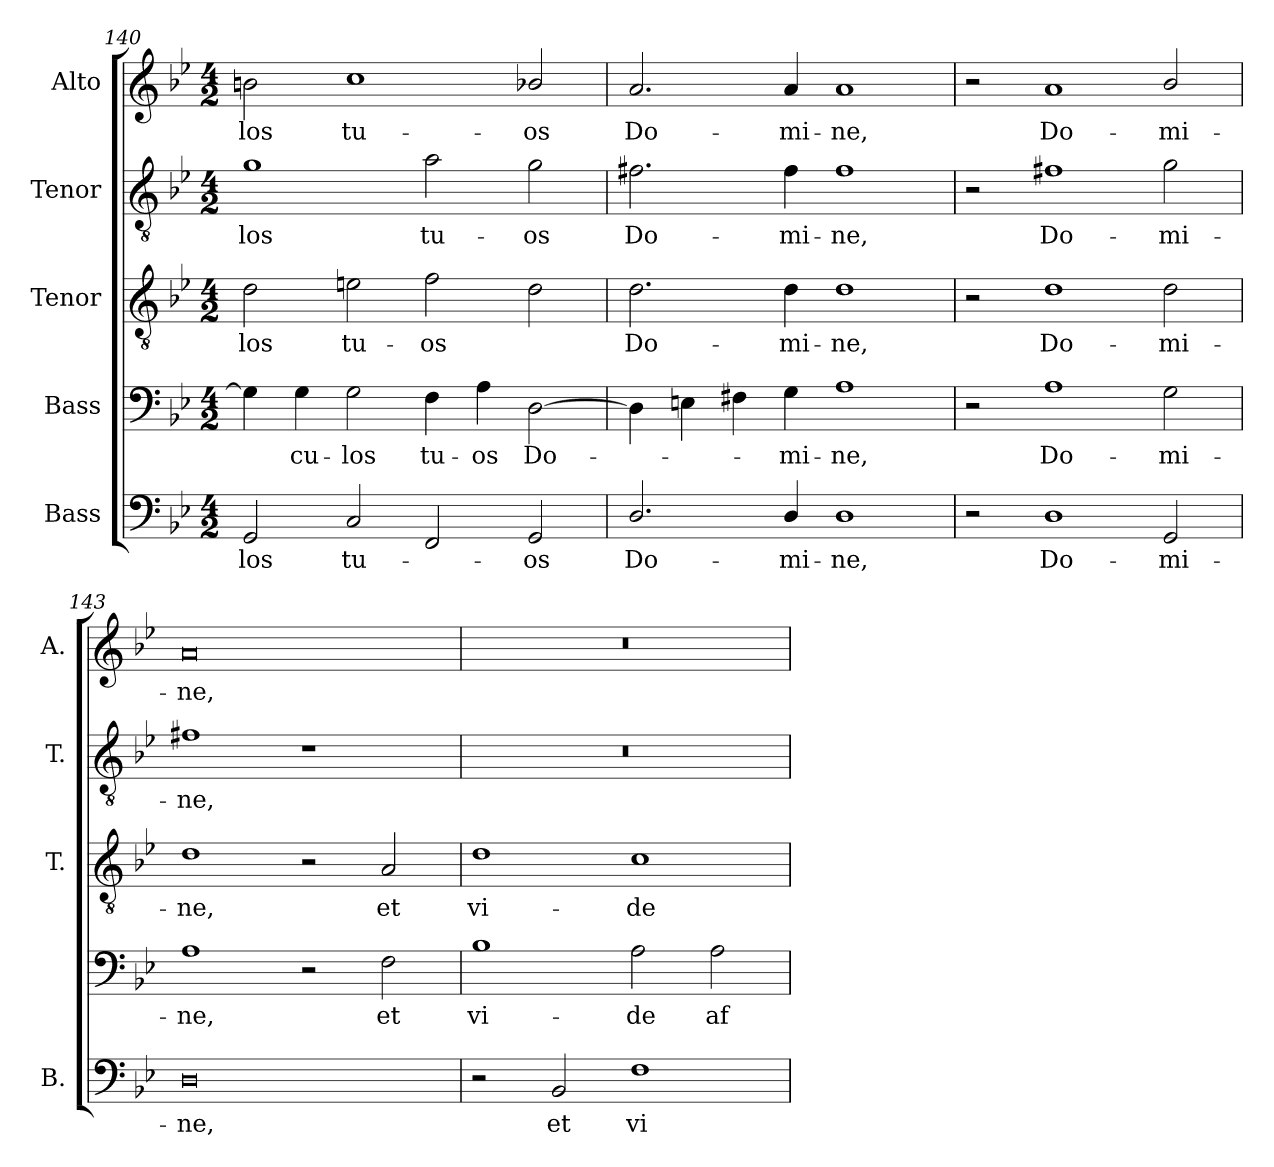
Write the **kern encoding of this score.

**kern	**text	**kern	**text	**kern	**text	**kern	**text	**kern	**text
*part5	*part5	*part4	*part4	*part3	*part3	*part2	*part2	*part1	*part1
*staff5	*staff5	*staff4	*staff4	*staff3	*staff3	*staff2	*staff2	*staff1	*staff1
*I"Bass	*	*I"Bass	*	*I"Tenor	*	*I"Tenor	*	*I"Alto	*
*I'B.	*	*	*	*I'T.	*	*I'T.	*	*I'A.	*
*clefF4	*	*clefF4	*	*clefGv2	*	*clefGv2	*	*clefG2	*
*	*	*	*	*ITrd7c12	*	*ITrd7c12	*	*	*
*k[b-e-]	*	*k[b-e-]	*	*k[b-e-]	*	*k[b-e-]	*	*k[b-e-]	*
*B-:	*	*B-:	*	*B-:	*	*B-:	*	*B-:	*
*M4/2	*	*M4/2	*	*M4/2	*	*M4/2	*	*M4/2	*
=140	=140	=140	=140	=140	=140	=140	=140	=140	=140
!	!LO:LY:b:color=#000000	!	!	!	!	!	!	!	!
!	!	!	!	!	!LO:LY:b:color=#000000	!	!	!	!
!	!	!	!	!	!	!	!LO:LY:b:color=#000000	!	!
!	!	!	!	!	!	!	!	!	!LO:LY:b:color=#000000
2GGi/	-los	4Gi\]	.	2Di\	-los	1Gi	-los	2bni\	-los
!	!	!	!LO:LY:b:color=#000000	!	!	!	!	!	!
.	.	4Gi\	-cu-	.	.	.	.	.	.
!	!LO:LY:b:color=#000000	!	!	!	!	!	!	!	!
!	!	!	!LO:LY:b:color=#000000	!	!	!	!	!	!
!	!	!	!	!	!LO:LY:b:color=#000000	!	!	!	!
!	!	!	!	!	!	!	!	!	!LO:LY:b:color=#000000
2Ci/	tu-	2Gi\	-los	2Eni\	tu-	.	.	1cci	tu-
!	!	!	!LO:LY:b:color=#000000	!	!	!	!	!	!
!	!	!	!	!	!LO:LY:b:color=#000000	!	!	!	!
!	!	!	!	!	!	!	!LO:LY:b:color=#000000	!	!
2FFi/	.	4Fi\	tu-	2Fi\	-os	2Ai\	tu-	.	.
!	!	!	!LO:LY:b:color=#000000	!	!	!	!	!	!
.	.	4Ai\	-os	.	.	.	.	.	.
!	!LO:LY:b:color=#000000	!	!	!	!	!	!	!	!
!	!	!	!LO:LY:b:color=#000000	!	!	!	!	!	!
!	!	!	!	!	!	!	!LO:LY:b:color=#000000	!	!
!	!	!	!	!	!	!	!	!	!LO:LY:b:color=#000000
2GGi/	-os	[2Di\	Do-	2Di\	.	2Gi\	-os	2b-Xi/	-os
=141	=141	=141	=141	=141	=141	=141	=141	=141	=141
!	!LO:LY:b:color=#000000	!	!	!	!	!	!	!	!
!	!	!	!	!	!LO:LY:b:color=#000000	!	!	!	!
!	!	!	!	!	!	!	!LO:LY:b:color=#000000	!	!
!	!	!	!	!	!	!	!	!	!LO:LY:b:color=#000000
2.Di/	Do-	4Di\]	.	2.Di\	Do-	2.F#Xi\	Do-	2.ai/	Do-
.	.	4Eni\	.	.	.	.	.	.	.
.	.	4F#Xi\	.	.	.	.	.	.	.
!	!LO:LY:b:color=#000000	!	!	!	!	!	!	!	!
!	!	!	!LO:LY:b:color=#000000	!	!	!	!	!	!
!	!	!	!	!	!LO:LY:b:color=#000000	!	!	!	!
!	!	!	!	!	!	!	!LO:LY:b:color=#000000	!	!
!	!	!	!	!	!	!	!	!	!LO:LY:b:color=#000000
4Di/	-mi-	4Gi\	-mi-	4Di\	-mi-	4F#i\	-mi-	4ai/	-mi-
!	!LO:LY:b:color=#000000	!	!	!	!	!	!	!	!
!	!	!	!LO:LY:b:color=#000000	!	!	!	!	!	!
!	!	!	!	!	!LO:LY:b:color=#000000	!	!	!	!
!	!	!	!	!	!	!	!LO:LY:b:color=#000000	!	!
!	!	!	!	!	!	!	!	!	!LO:LY:b:color=#000000
1Di	-ne,	1Ai	-ne,	1Di	-ne,	1F#i	-ne,	1ai	-ne,
=142	=142	=142	=142	=142	=142	=142	=142	=142	=142
2r	.	2r	.	2r	.	2r	.	2r	.
!	!LO:LY:b:color=#000000	!	!	!	!	!	!	!	!
!	!	!	!LO:LY:b:color=#000000	!	!	!	!	!	!
!	!	!	!	!	!LO:LY:b:color=#000000	!	!	!	!
!	!	!	!	!	!	!	!LO:LY:b:color=#000000	!	!
!	!	!	!	!	!	!	!	!	!LO:LY:b:color=#000000
1Di	Do-	1Ai	Do-	1Di	Do-	1F#Xi	Do-	1ai	Do-
!	!LO:LY:b:color=#000000	!	!	!	!	!	!	!	!
!	!	!	!LO:LY:b:color=#000000	!	!	!	!	!	!
!	!	!	!	!	!LO:LY:b:color=#000000	!	!	!	!
!	!	!	!	!	!	!	!LO:LY:b:color=#000000	!	!
!	!	!	!	!	!	!	!	!	!LO:LY:b:color=#000000
2GGi/	-mi-	2Gi\	-mi-	2Di\	-mi-	2Gi\	-mi-	2b-i/	-mi-
!!LO:LB:g=z
=143	=143	=143	=143	=143	=143	=143	=143	=143	=143
!	!LO:LY:b:color=#000000	!	!	!	!	!	!	!	!
!	!	!	!LO:LY:b:color=#000000	!	!	!	!	!	!
!	!	!	!	!	!LO:LY:b:color=#000000	!	!	!	!
!	!	!	!	!	!	!	!LO:LY:b:color=#000000	!	!
!	!	!	!	!	!	!	!	!	!LO:LY:b:color=#000000
0Di	-ne,	1Ai	-ne,	1Di	-ne,	1F#Xi	-ne,	0ai	-ne,
.	.	2r	.	2r	.	1r	.	.	.
!	!	!	!LO:LY:b:color=#000000	!	!	!	!	!	!
!	!	!	!	!	!LO:LY:b:color=#000000	!	!	!	!
.	.	2Fi\	et	2AAi/	et	.	.	.	.
=144	=144	=144	=144	=144	=144	=144	=144	=144	=144
!	!	!	!LO:LY:b:color=#000000	!	!	!	!	!	!
!	!	!	!	!	!LO:LY:b:color=#000000	!LO:N:vis=1	!	!LO:N:vis=1	!
2r	.	1B-i	vi-	1Di	vi-	0r	.	0r	.
!	!LO:LY:b:color=#000000	!	!	!	!	!	!	!	!
2BB-i/	et	.	.	.	.	.	.	.	.
!	!LO:LY:b:color=#000000	!	!	!	!	!	!	!	!
!	!	!	!LO:LY:b:color=#000000	!	!	!	!	!	!
!	!	!	!	!	!LO:LY:b:color=#000000	!	!	!	!
1Fi	vi-	2Ai\	-de	1Ci	-de	.	.	.	.
!	!	!	!LO:LY:b:color=#000000	!	!	!	!	!	!
.	.	2Ai\	af-	.	.	.	.	.	.
=	=	=	=	=	=	=	=	=	=
*-	*-	*-	*-	*-	*-	*-	*-	*-	*-
